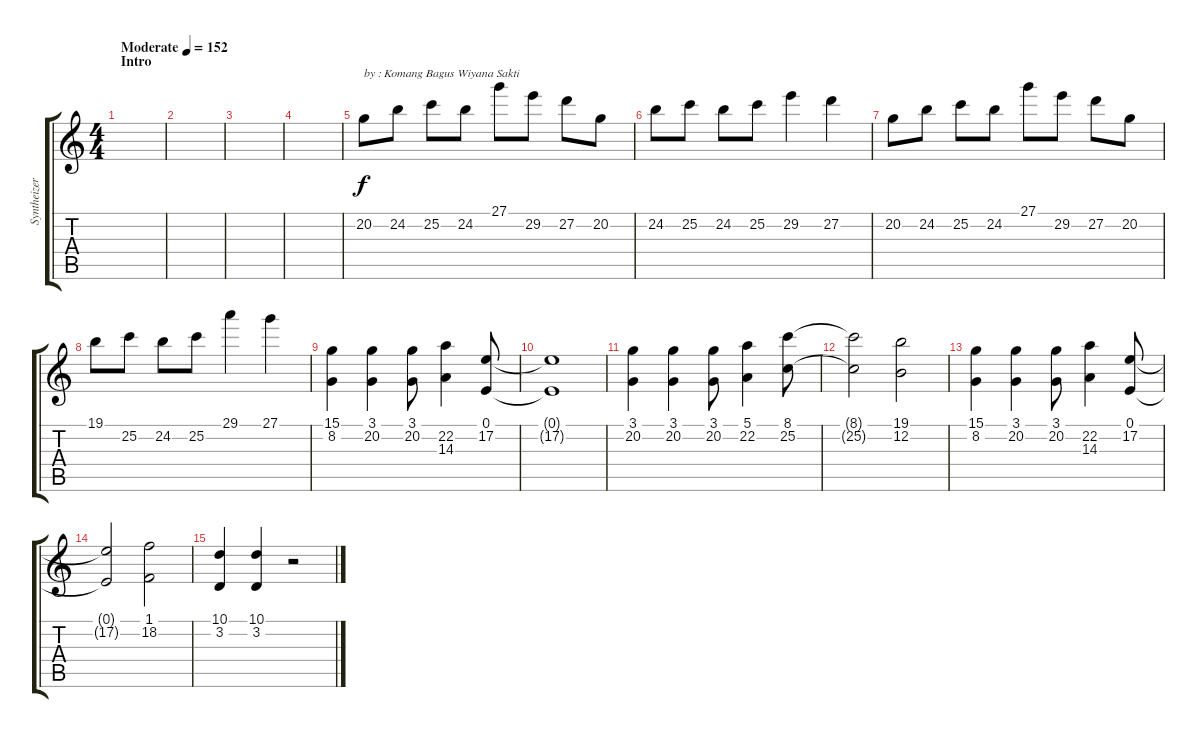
\track ("Syntheizer" "Syntheizer") {instrument pad1newage}
\staff {score tabs}
\tuning (E4 B3 G3 D3 A2 E2) {hide}
\ts (4 4)
\section ("" "Intro")
\tempo (152 "Moderate")
\clef g2
\ks c
|
|
|
|
20.2.8{txt "by : Komang Bagus Wiyana Sakti"} 24.2.8 25.2.8 24.2.8 27.1.8 29.2.8 27.2.8 20.2.8 |
24.2.8 25.2.8 24.2.8 25.2.8 29.2.4 27.2.4 |
20.2.8 24.2.8 25.2.8 24.2.8 27.1.8 29.2.8 27.2.8 20.2.8 |
19.1.8 25.2.8 24.2.8 25.2.8 29.1.4 27.1.4 |
(15.1 8.2).4 (3.1 20.2).4 (3.1 20.2).8 (22.2 14.3).4 (0.1 17.2).8 |
(0.1{t} 17.2{t}).1 |
(3.1 20.2).4 (3.1 20.2).4 (3.1 20.2).8 (5.1 22.2).4 (8.1 25.2).8 |
(8.1{t} 25.2{t}).2 (19.1 12.2).2 |
(15.1 8.2).4 (3.1 20.2).4 (3.1 20.2).8 (22.2 14.3).4 (0.1 17.2).8 |
(0.1{t} 17.2{t}).2 (1.1 18.2).2 |
(10.1 3.2).4 (10.1 3.2).4 r.2
